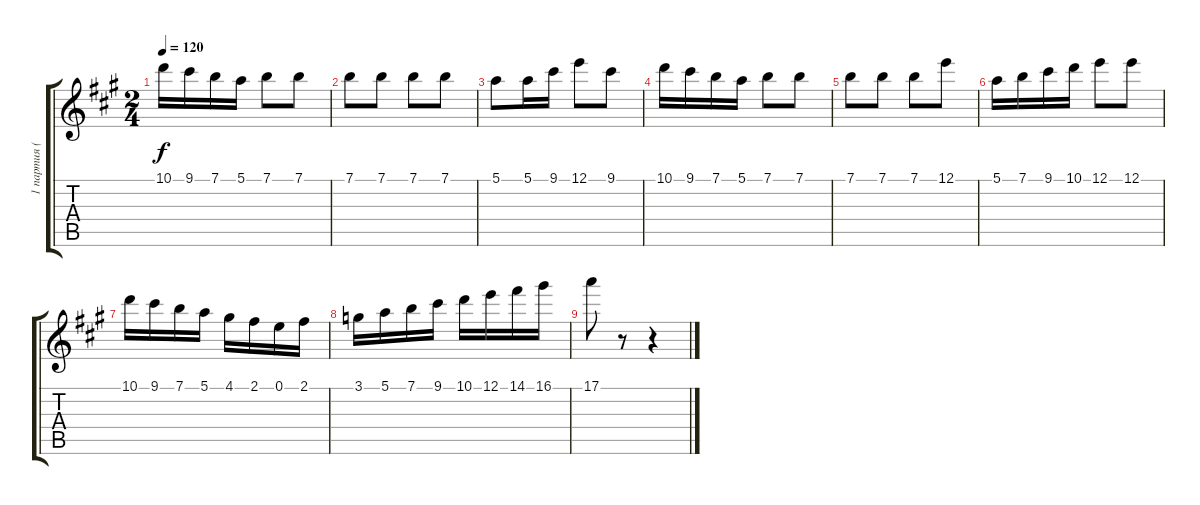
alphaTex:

\track ("1 партия (Guitar 1)" "1 партия (") {instrument acousticguitarnylon}
\staff {score tabs}
\tuning (E4 B3 G3 D3 A2 E2) {hide}
\ts (2 4)
\tempo 120
\clef g2
\ks a
10.1.16{dy f} 9.1.16 7.1.16 5.1.16 7.1.8 7.1.8 |
7.1.8 7.1.8 7.1.8 7.1.8 |
5.1.8 5.1.16 9.1.16 12.1.8 9.1.8 |
10.1.16 9.1.16 7.1.16 5.1.16 7.1.8 7.1.8 |
7.1.8 7.1.8 7.1.8 12.1.8 |
5.1.16 7.1.16 9.1.16 10.1.16 12.1.8 12.1.8 |
10.1.16 9.1.16 7.1.16 5.1.16 4.1.16 2.1.16 0.1.16 2.1.16 |
3.1.16 5.1.16 7.1.16 9.1.16 10.1.16 12.1.16 14.1.16 16.1.16 |
17.1.8 r.8 r.4
